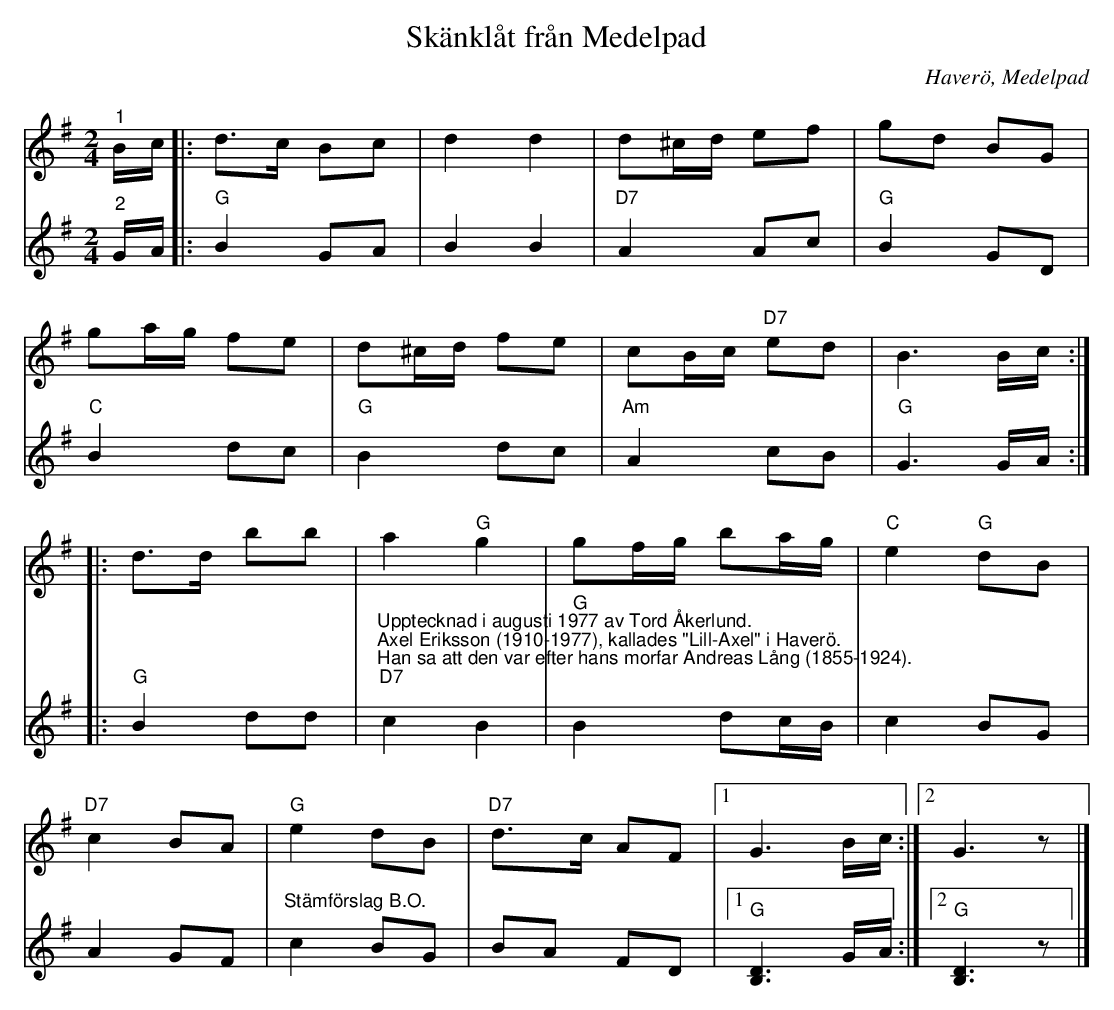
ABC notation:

X:1
T:Skänklåt från Medelpad
O:Haverö, Medelpad
L:1/8
M:2/4
K:G
V:1
"^1" B/c/ |: d>c Bc | d2 d2 | d^c/d/ ef | gd BG |
ga/g/ fe | d^c/d/ fe | cB/c/"D7" ed | B3 B/c/ ::
d>d bb | a2"G" g2 | gf/g/ ba/g/ |"C" e2"G" dB |
"D7" c2 BA |"G" e2 dB |"D7" d>c AF |1 G3 B/c/ :|2 G3 z |]
V:2
"^2" G/A/ |:"G" B2 GA | B2 B2 |"D7" A2 Ac |"G" B2 GD |
"C" B2 dc |"G" B2 dc |"Am" A2 cB | "G" G3 G/A/ ::
"G" B2 dd | "^Upptecknad i augusti 1977 av Tord Åkerlund.""^Axel Eriksson (1910-1977), kallades \"Lill-Axel\" i Haverö.""^Han sa att den var efter hans morfar Andreas Lång (1855-1924).""D7" c2 B2 | "G" B2 dc/B/ | c2 BG |
A2 GF |"^Stämförslag B.O." c2 BG | BA FD |1"G" [B,D]3 G/A/ :|2 "G" [B,D]3 z |]
